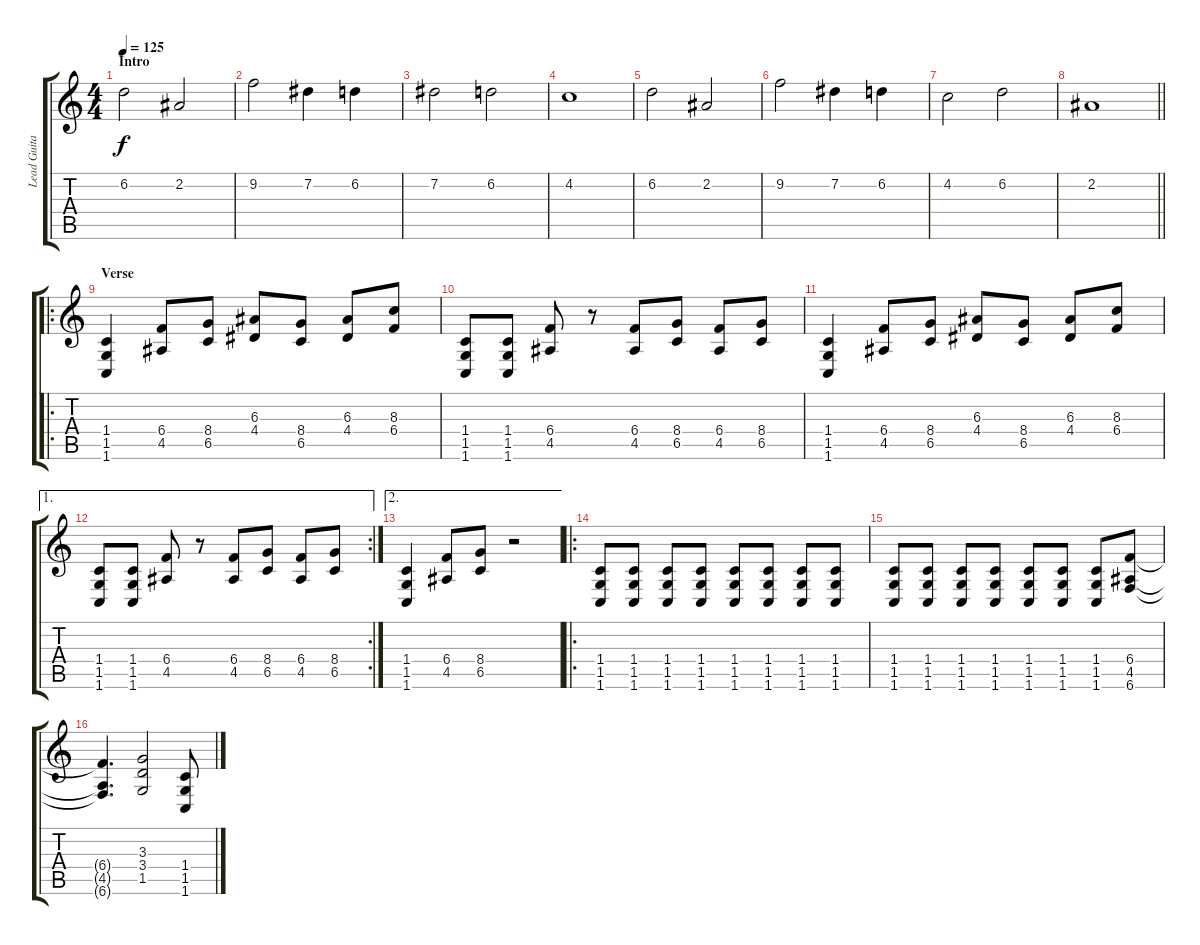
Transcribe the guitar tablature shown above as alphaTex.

\track ("Lead Guitar" "Lead Guita") {instrument distortionguitar}
\staff {score tabs}
\tuning (Db4 Ab3 E3 B2 Gb2 B1) {hide}
\ts (4 4)
\section ("" "Intro")
\tempo 125
\clef g2
\ks c
6.2.2{dy f volume 8 instrument tubularbells} 2.2.2 |
9.2.2 7.2.4 6.2.4 |
7.2.2 6.2.2 |
4.2.1 |
6.2.2 2.2.2 |
9.2.2 7.2.4 6.2.4 |
4.2.2 6.2.2 |
\barLineRight lightlight
2.2.1 |
\ro
\section ("" "Verse")
(1.4 1.5 1.6).4{volume 16 balance 8 instrument distortionguitar} (6.4 4.5).8 (8.4 6.5).8 (6.3 4.4).8 (8.4 6.5).8 (6.3 4.4).8 (8.3 6.4).8 |
(1.4 1.5 1.6).8 (1.4 1.5 1.6).8 (6.4 4.5).8 r.8 (6.4 4.5).8 (8.4 6.5).8 (6.4 4.5).8 (8.4 6.5).8 |
(1.4 1.5 1.6).4 (6.4 4.5).8 (8.4 6.5).8 (6.3 4.4).8 (8.4 6.5).8 (6.3 4.4).8 (8.3 6.4).8 |
\ae 1
\rc 2
(1.4 1.5 1.6).8 (1.4 1.5 1.6).8 (6.4 4.5).8 r.8 (6.4 4.5).8 (8.4 6.5).8 (6.4 4.5).8 (8.4 6.5).8 |
\ae 2
(1.4 1.5 1.6).4 (6.4 4.5).8 (8.4 6.5).8 r.2 |
\ro
(1.4 1.5 1.6).8 (1.4 1.5 1.6).8 (1.4 1.5 1.6).8 (1.4 1.5 1.6).8 (1.4 1.5 1.6).8 (1.4 1.5 1.6).8 (1.4 1.5 1.6).8 (1.4 1.5 1.6).8 |
(1.4 1.5 1.6).8 (1.4 1.5 1.6).8 (1.4 1.5 1.6).8 (1.4 1.5 1.6).8 (1.4 1.5 1.6).8 (1.4 1.5 1.6).8 (1.4 1.5 1.6).8 (6.4 4.5 6.6).8 |
(6.4{t} 4.5{t} 6.6{t}).4{d} (3.3 3.4 1.5).2 (1.4 1.5 1.6).8
